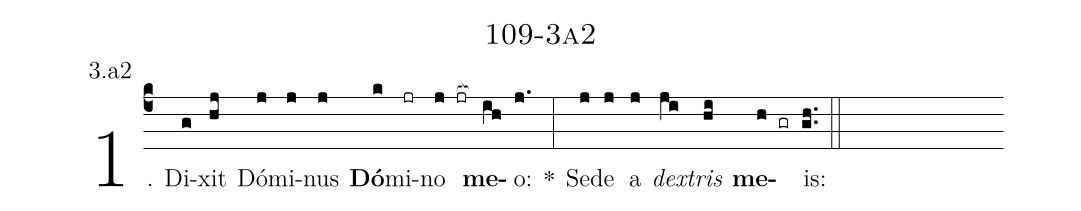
name: 109-3a2;
annotation: 3.a2;
%%
(c4)1. Di(g)xit(hj) Dó(j)mi(j)nus(j) <b>Dó</b>(k)mi(jr)no(j jr[ocb:1{]) <b>me</b>(ih[ocb:0}])o:(j.) *(:) Se(j)de(j) a(j) <i>dex</i>(ji)<i>tris</i>(hi) <b>me</b>(h gr)is:(gh..) (::)
